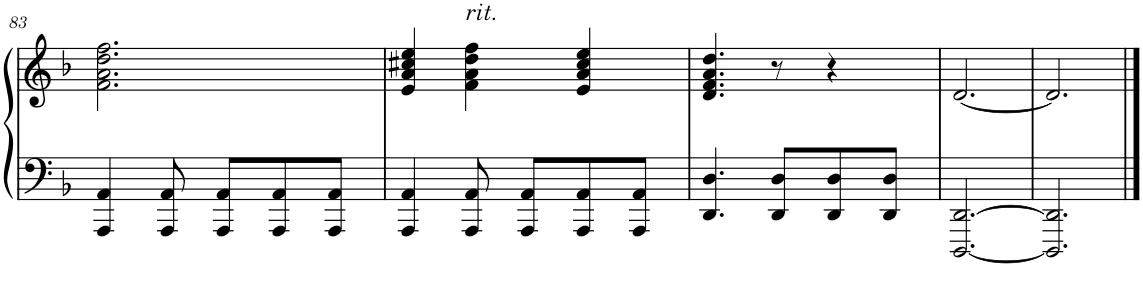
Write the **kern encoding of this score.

**kern	**kern
*part1	*part1
*staff2	*staff1
*I"Piano	*
*I'Pno	*
!!LO:PB:g=z
*clefF4	*clefG2
*k[b-]	*k[b-]
*M6/8	*M6/8
=83	=83
4AAA/ 4AA/	2.f\ 2.a\ 2.dd\ 2.ff\
8AAA/ 8AA/	.
8AAA/ 8AA/L	.
8AAA/ 8AA/	.
8AAA/ 8AA/J	.
=84	=84
4AAA/ 4AA/	4e/ 4a/ 4cc#X/ 4ee/
8AAA/ 8AA/	4f\ 4a\ 4dd\ 4ff\
8AAA/ 8AA/L	.
8AAA/ 8AA/	4e/ 4a/ 4cc#/ 4ee/
8AAA/ 8AA/J	.
=85	=85
!	!LO:TX:a:i:t=rit.
4.DD/ 4.D/	4.d/ 4.f/ 4.a/ 4.dd/
8DD/ 8D/L	8r
8DD/ 8D/	4r
8DD/ 8D/J	.
=86	=86
[2.DDD/ [2.DD/	[2.d/
=87	=87
2.DDD/] 2.DD/]	2.d/]
==	==
*-	*-
